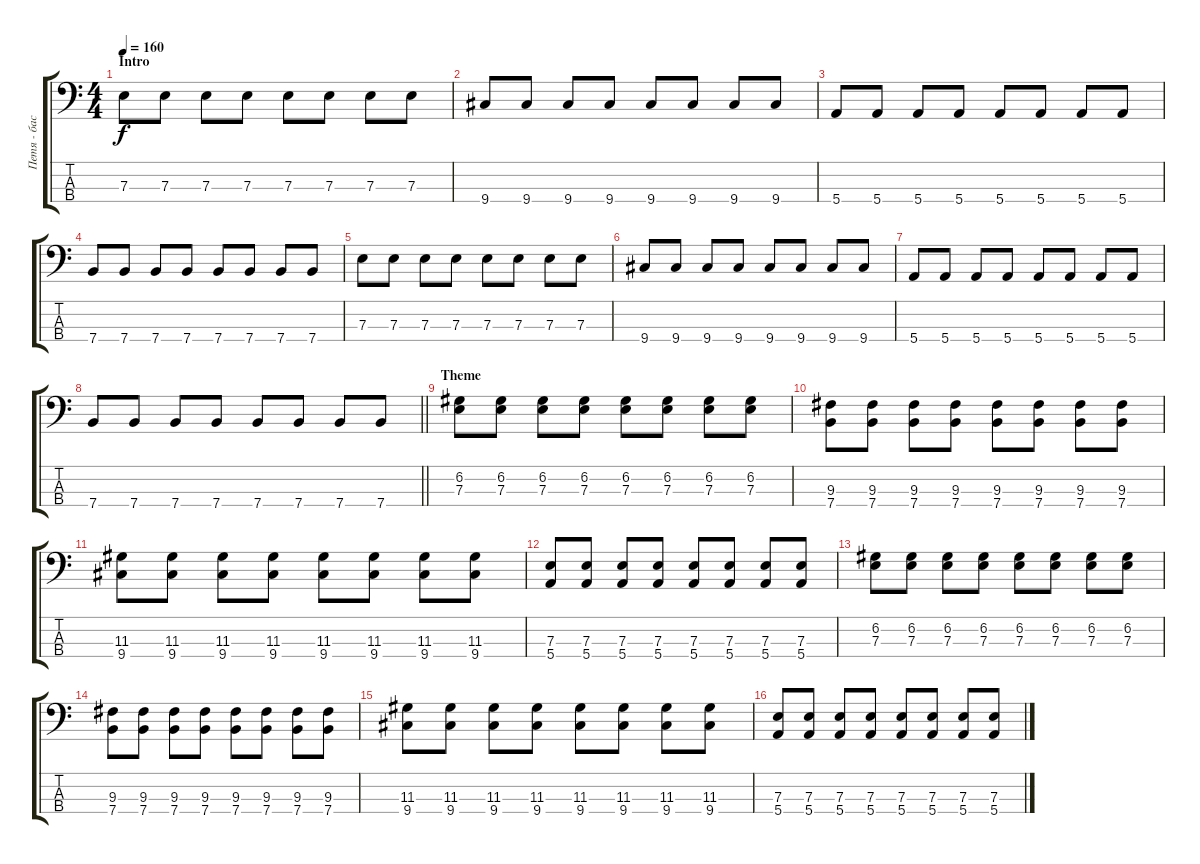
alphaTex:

\track ("Петя - басс гитара" "Петя - бас") {instrument electricbasspick}
\staff {score tabs}
\tuning (G2 D2 A1 E1) {hide}
\ts (4 4)
\section ("" "Intro")
\tempo 160
\clef f4
\ks c
7.3.8{dy f} 7.3.8 7.3.8 7.3.8 7.3.8 7.3.8 7.3.8 7.3.8 |
9.4.8 9.4.8 9.4.8 9.4.8 9.4.8 9.4.8 9.4.8 9.4.8 |
5.4.8 5.4.8 5.4.8 5.4.8 5.4.8 5.4.8 5.4.8 5.4.8 |
7.4.8 7.4.8 7.4.8 7.4.8 7.4.8 7.4.8 7.4.8 7.4.8 |
7.3.8 7.3.8 7.3.8 7.3.8 7.3.8 7.3.8 7.3.8 7.3.8 |
9.4.8 9.4.8 9.4.8 9.4.8 9.4.8 9.4.8 9.4.8 9.4.8 |
5.4.8 5.4.8 5.4.8 5.4.8 5.4.8 5.4.8 5.4.8 5.4.8 |
\barLineRight lightlight
7.4.8 7.4.8 7.4.8 7.4.8 7.4.8 7.4.8 7.4.8 7.4.8 |
\section ("" "Theme")
(6.2 7.3).8 (6.2 7.3).8 (6.2 7.3).8 (6.2 7.3).8 (6.2 7.3).8 (6.2 7.3).8 (6.2 7.3).8 (6.2 7.3).8 |
(9.3 7.4).8 (9.3 7.4).8 (9.3 7.4).8 (9.3 7.4).8 (9.3 7.4).8 (9.3 7.4).8 (9.3 7.4).8 (9.3 7.4).8 |
(11.3 9.4).8 (11.3 9.4).8 (11.3 9.4).8 (11.3 9.4).8 (11.3 9.4).8 (11.3 9.4).8 (11.3 9.4).8 (11.3 9.4).8 |
(7.3 5.4).8 (7.3 5.4).8 (7.3 5.4).8 (7.3 5.4).8 (7.3 5.4).8 (7.3 5.4).8 (7.3 5.4).8 (7.3 5.4).8 |
(6.2 7.3).8 (6.2 7.3).8 (6.2 7.3).8 (6.2 7.3).8 (6.2 7.3).8 (6.2 7.3).8 (6.2 7.3).8 (6.2 7.3).8 |
(9.3 7.4).8 (9.3 7.4).8 (9.3 7.4).8 (9.3 7.4).8 (9.3 7.4).8 (9.3 7.4).8 (9.3 7.4).8 (9.3 7.4).8 |
(11.3 9.4).8 (11.3 9.4).8 (11.3 9.4).8 (11.3 9.4).8 (11.3 9.4).8 (11.3 9.4).8 (11.3 9.4).8 (11.3 9.4).8 |
(7.3 5.4).8 (7.3 5.4).8 (7.3 5.4).8 (7.3 5.4).8 (7.3 5.4).8 (7.3 5.4).8 (7.3 5.4).8 (7.3 5.4).8
